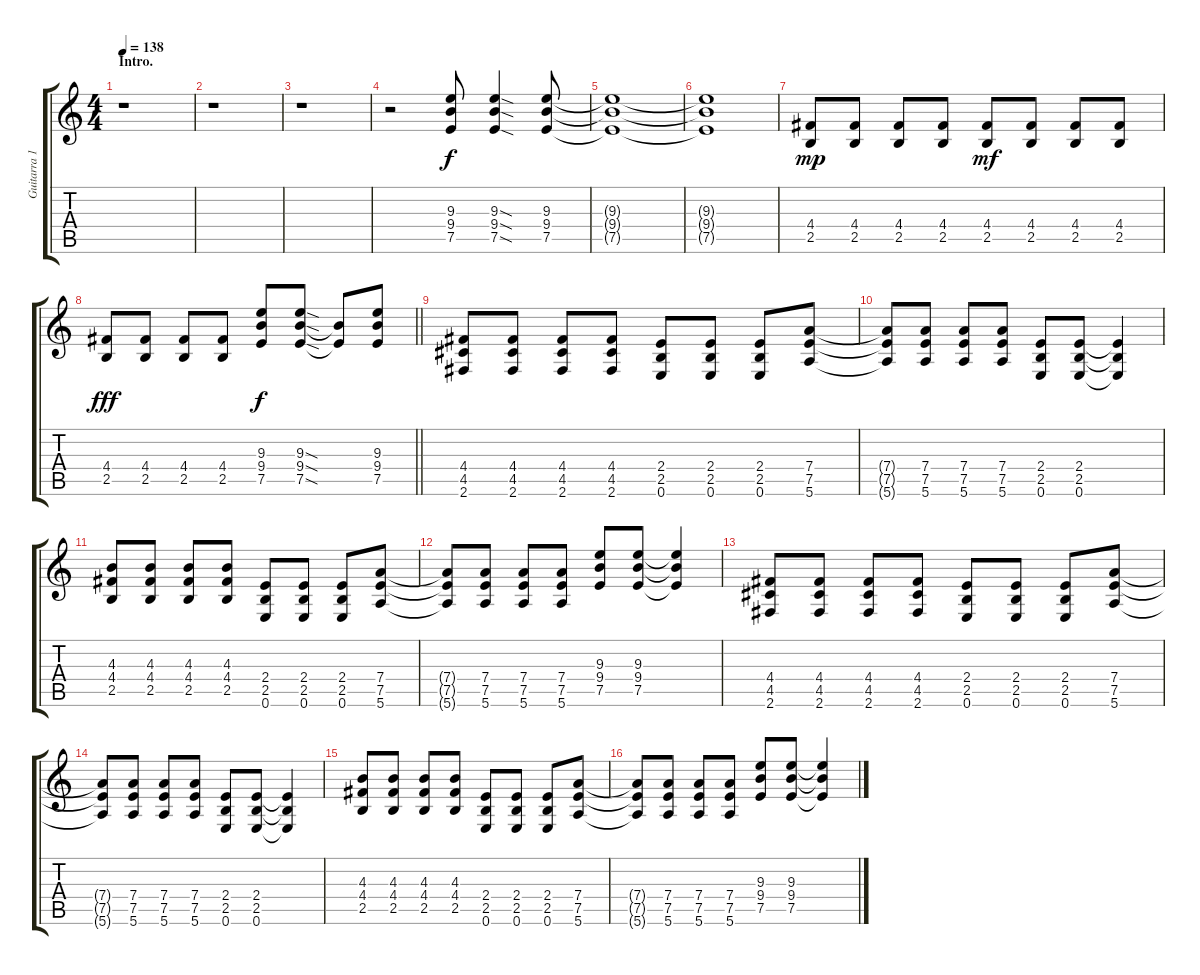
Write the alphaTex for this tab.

\track ("Guitarra 1 - Mathias" "Guitarra 1") {instrument overdrivenguitar}
\staff {score tabs}
\tuning (E4 B3 G3 D3 A2 E2) {hide}
\ts (4 4)
\section ("" "Intro.")
\tempo 138
\clef g2
\ks c
r.1{dy f instrument overdrivenguitar} |
r.1 |
r.1 |
r.2 (9.3 9.4 7.5).8 (9.3{sod} 9.4{sod} 7.5{sod}).4 (9.3 9.4 7.5).8 |
(9.3{t} 9.4{t} 7.5{t}).1 |
(9.3{t} 9.4{t} 7.5{t}).1 |
(4.4 2.5).8{dy mp} (4.4 2.5).8 (4.4 2.5).8 (4.4 2.5).8 (4.4 2.5).8{dy mf} (4.4 2.5).8 (4.4 2.5).8 (4.4 2.5).8 |
\barLineRight lightlight
(4.4 2.5).8{dy fff} (4.4 2.5).8 (4.4 2.5).8 (4.4 2.5).8 (9.3 9.4 7.5).8{dy f} (9.3{sod} 9.4{sod} 7.5{sod}).8 (9.4{t} 7.5{t}).8 (9.3 9.4 7.5).8 |
(4.4 4.5 2.6).8 (4.4 4.5 2.6).8 (4.4 4.5 2.6).8 (4.4 4.5 2.6).8 (2.4 2.5 0.6).8 (2.4 2.5 0.6).8 (2.4 2.5 0.6).8 (7.4 7.5 5.6).8 |
(7.4{t} 7.5{t} 5.6{t}).8 (7.4 7.5 5.6).8 (7.4 7.5 5.6).8 (7.4 7.5 5.6).8 (2.4 2.5 0.6).8 (2.4 2.5 0.6).8 (2.4{t} 2.5{t} 0.6{t}).4 |
(4.3 4.4 2.5).8 (4.3 4.4 2.5).8 (4.3 4.4 2.5).8 (4.3 4.4 2.5).8 (2.4 2.5 0.6).8 (2.4 2.5 0.6).8 (2.4 2.5 0.6).8 (7.4 7.5 5.6).8 |
(7.4{t} 7.5{t} 5.6{t}).8 (7.4 7.5 5.6).8 (7.4 7.5 5.6).8 (7.4 7.5 5.6).8 (9.3 9.4 7.5).8 (9.3 9.4 7.5).8 (9.3{t} 9.4{t} 7.5{t}).4 |
(4.4 4.5 2.6).8 (4.4 4.5 2.6).8 (4.4 4.5 2.6).8 (4.4 4.5 2.6).8 (2.4 2.5 0.6).8 (2.4 2.5 0.6).8 (2.4 2.5 0.6).8 (7.4 7.5 5.6).8 |
(7.4{t} 7.5{t} 5.6{t}).8 (7.4 7.5 5.6).8 (7.4 7.5 5.6).8 (7.4 7.5 5.6).8 (2.4 2.5 0.6).8 (2.4 2.5 0.6).8 (2.4{t} 2.5{t} 0.6{t}).4 |
(4.3 4.4 2.5).8 (4.3 4.4 2.5).8 (4.3 4.4 2.5).8 (4.3 4.4 2.5).8 (2.4 2.5 0.6).8 (2.4 2.5 0.6).8 (2.4 2.5 0.6).8 (7.4 7.5 5.6).8 |
(7.4{t} 7.5{t} 5.6{t}).8 (7.4 7.5 5.6).8 (7.4 7.5 5.6).8 (7.4 7.5 5.6).8 (9.3 9.4 7.5).8 (9.3 9.4 7.5).8 (9.3{t} 9.4{t} 7.5{t}).4
